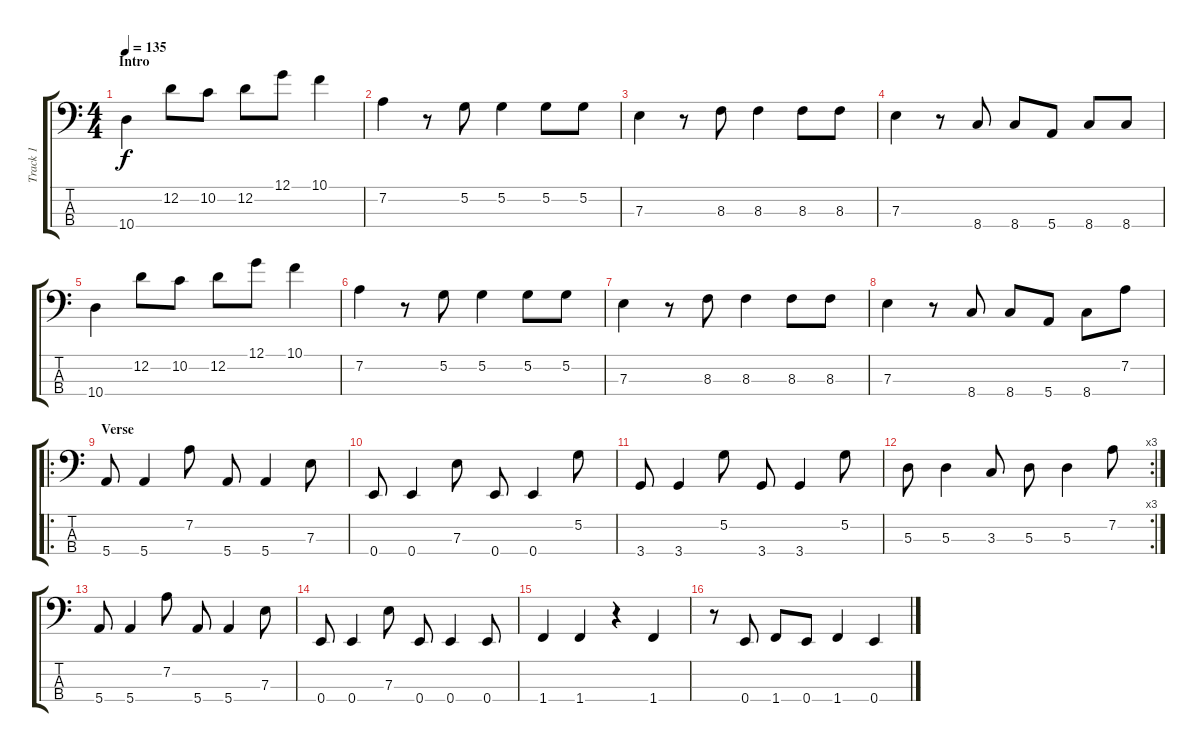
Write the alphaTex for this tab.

\track ("Track 1" "Track 1") {instrument electricbasspick}
\staff {score tabs}
\tuning (G2 D2 A1 E1) {hide}
\ts (4 4)
\section ("" "Intro")
\tempo 135
\clef f4
\ks c
10.4.4{dy f instrument electricbasspick} 12.2.8 10.2.8 12.2.8 12.1.8 10.1.4 |
7.2.4 r.8 5.2.8 5.2.4 5.2.8 5.2.8 |
7.3.4 r.8 8.3.8 8.3.4 8.3.8 8.3.8 |
7.3.4 r.8 8.4.8 8.4.8 5.4.8 8.4.8 8.4.8 |
10.4.4 12.2.8 10.2.8 12.2.8 12.1.8 10.1.4 |
7.2.4 r.8 5.2.8 5.2.4 5.2.8 5.2.8 |
7.3.4 r.8 8.3.8 8.3.4 8.3.8 8.3.8 |
7.3.4 r.8 8.4.8 8.4.8 5.4.8 8.4.8 7.2.8 |
\ro
\section ("" "Verse")
5.4.8 5.4.4 7.2.8 5.4.8 5.4.4 7.3.8 |
0.4.8 0.4.4 7.3.8 0.4.8 0.4.4 5.2.8 |
3.4.8 3.4.4 5.2.8 3.4.8 3.4.4 5.2.8 |
\rc 3
5.3.8 5.3.4 3.3.8 5.3.8 5.3.4 7.2.8 |
5.4.8 5.4.4 7.2.8 5.4.8 5.4.4 7.3.8 |
0.4.8 0.4.4 7.3.8 0.4.8 0.4.4 0.4.8 |
1.4.4 1.4.4 r.4 1.4.4 |
r.8 0.4.8 1.4.8 0.4.8 1.4.4 0.4.4
